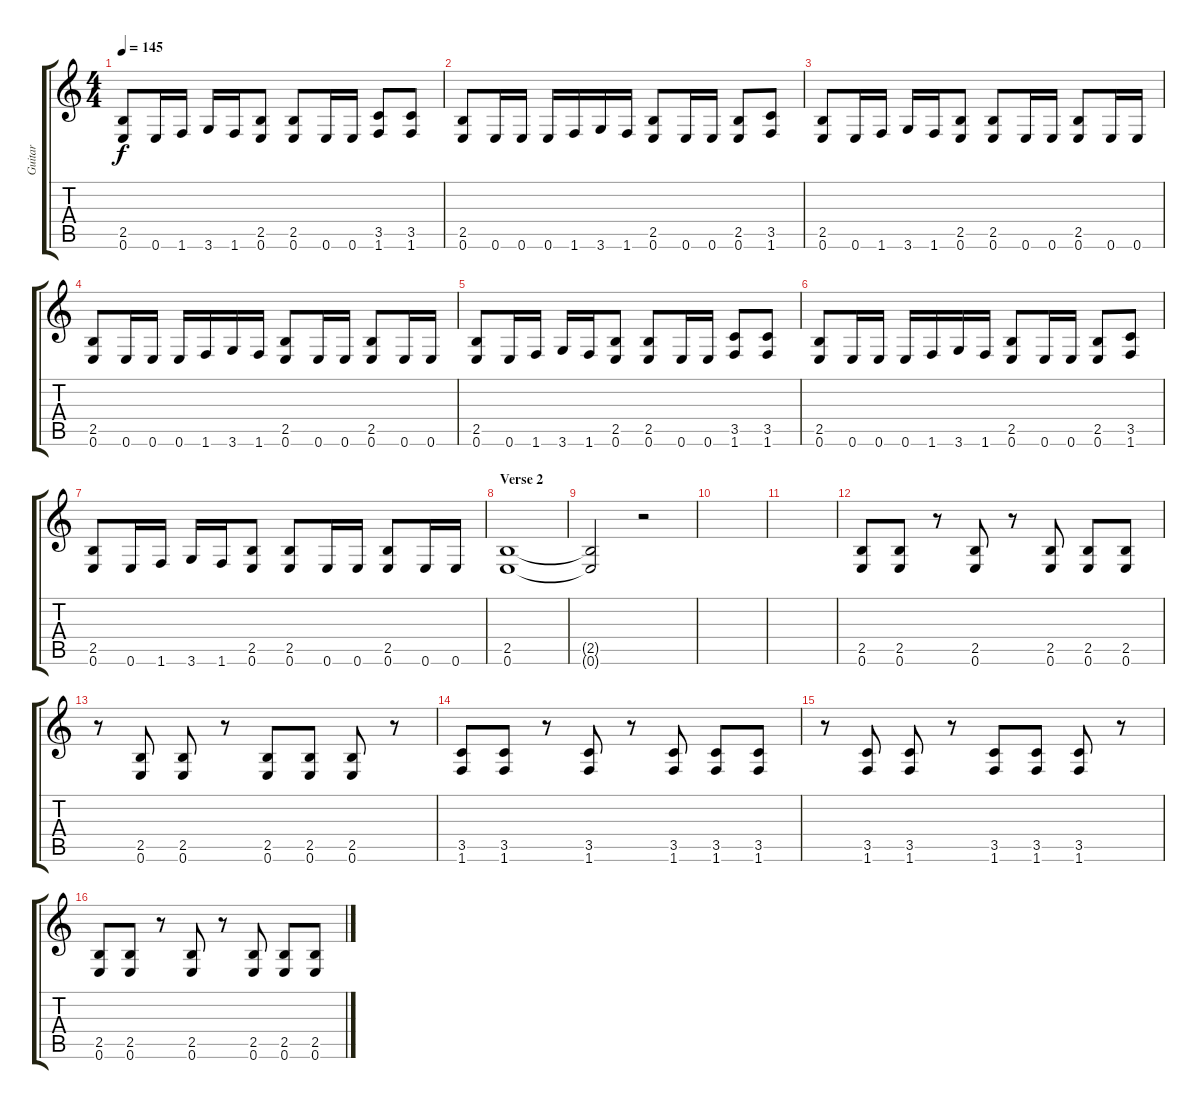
\track ("Guitar" "Guitar") {instrument overdrivenguitar}
\staff {score tabs}
\tuning (E4 B3 G3 D3 A2 E2) {hide}
\ts (4 4)
\tempo 145
\clef g2
\ks c
(2.5 0.6).8{dy f} 0.6.16 1.6.16 3.6.16 1.6.16 (2.5 0.6).8 (2.5 0.6).8 0.6.16 0.6.16 (3.5 1.6).8 (3.5 1.6).8 |
(2.5 0.6).8 0.6.16 0.6.16 0.6.16 1.6.16 3.6.16 1.6.16 (2.5 0.6).8 0.6.16 0.6.16 (2.5 0.6).8 (3.5 1.6).8 |
(2.5 0.6).8 0.6.16 1.6.16 3.6.16 1.6.16 (2.5 0.6).8 (2.5 0.6).8 0.6.16 0.6.16 (2.5 0.6).8 0.6.16 0.6.16 |
(2.5 0.6).8 0.6.16 0.6.16 0.6.16 1.6.16 3.6.16 1.6.16 (2.5 0.6).8 0.6.16 0.6.16 (2.5 0.6).8 0.6.16 0.6.16 |
(2.5 0.6).8 0.6.16 1.6.16 3.6.16 1.6.16 (2.5 0.6).8 (2.5 0.6).8 0.6.16 0.6.16 (3.5 1.6).8 (3.5 1.6).8 |
(2.5 0.6).8 0.6.16 0.6.16 0.6.16 1.6.16 3.6.16 1.6.16 (2.5 0.6).8 0.6.16 0.6.16 (2.5 0.6).8 (3.5 1.6).8 |
(2.5 0.6).8 0.6.16 1.6.16 3.6.16 1.6.16 (2.5 0.6).8 (2.5 0.6).8 0.6.16 0.6.16 (2.5 0.6).8 0.6.16 0.6.16 |
\section ("" "Verse 2")
(2.5 0.6).1{volume 0} |
(2.5{t} 0.6{t}).2 r.2 |
|
|
(2.5 0.6).8{volume 13 balance 8} (2.5 0.6).8 r.8 (2.5 0.6).8 r.8 (2.5 0.6).8 (2.5 0.6).8 (2.5 0.6).8 |
r.8 (2.5 0.6).8 (2.5 0.6).8 r.8 (2.5 0.6).8 (2.5 0.6).8 (2.5 0.6).8 r.8 |
(3.5 1.6).8 (3.5 1.6).8 r.8 (3.5 1.6).8 r.8 (3.5 1.6).8 (3.5 1.6).8 (3.5 1.6).8 |
r.8 (3.5 1.6).8 (3.5 1.6).8 r.8 (3.5 1.6).8 (3.5 1.6).8 (3.5 1.6).8 r.8 |
(2.5 0.6).8 (2.5 0.6).8 r.8 (2.5 0.6).8 r.8 (2.5 0.6).8 (2.5 0.6).8 (2.5 0.6).8
